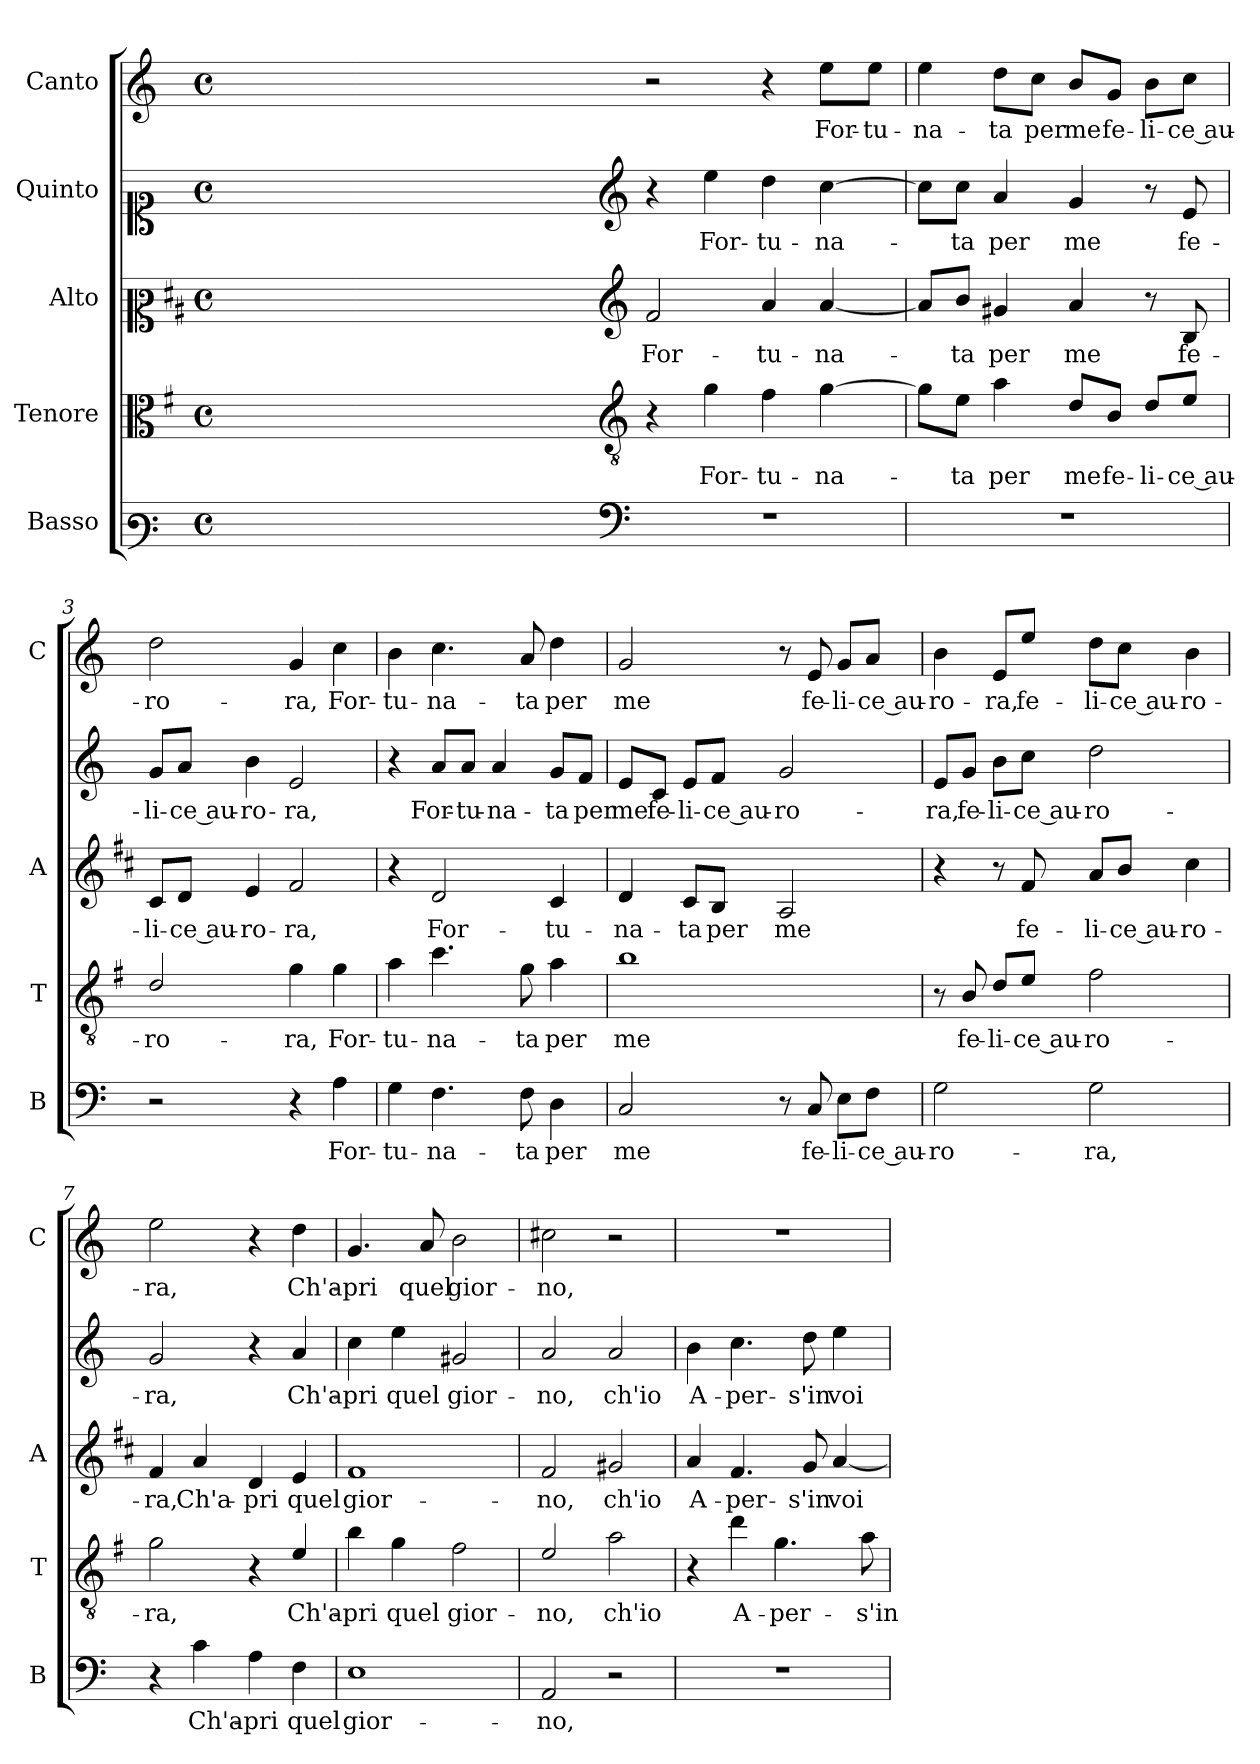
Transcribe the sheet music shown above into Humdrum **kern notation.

**kern	**text	**kern	**text	**kern	**text	**kern	**text	**kern	**text
*part5	*part5	*part4	*part4	*part3	*part3	*part2	*part2	*part1	*part1
*staff5	*staff5	*staff4	*staff4	*staff3	*staff3	*staff2	*staff2	*staff1	*staff1
*I"Basso	*	*I"Tenore	*	*I"Alto	*	*I"Quinto	*	*I"Canto	*
*I'B	*	*I'T	*	*I'A	*	*	*	*I'C	*
*clefF3	*	*clefC3	*	*clefC2	*	*clefC1	*	*clefG2	*
*	*	*ITrd4c7	*	*ITrd1c2	*	*	*	*	*
*k[]	*	*k[]	*	*k[]	*	*k[]	*	*k[]	*
*C:	*	*C:	*	*C:	*	*C:	*	*C:	*
*M4/4	*	*M4/4	*	*M4/4	*	*M4/4	*	*M4/4	*
*met(c)	*	*met(c)	*	*met(c)	*	*met(c)	*	*met(c)	*
=	=	=	=	=	=	=	=	=	=
1ryy	.	1ryy	.	1ryy	.	1ryy	.	1ryy	.
=1X-	=1X-	=1X-	=1X-	=1X-	=1X-	=1X-	=1X-	=1X-	=1X-
4ryy	.	4ryy	.	4ryy	.	4ryy	.	4ryy	.
4ryy	.	4ryy	.	4ryy	.	4ryy	.	4ryy	.
4ryy	.	4ryy	.	4ryy	.	4ryy	.	4ryy	.
4ryy	.	4ryy	.	4ryy	.	4ryy	.	4ryy	.
=1-	=1-	=1-	=1-	=1-	=1-	=1-	=1-	=1-	=1-
*clefF4	*	*clefGv2	*	*clefG2	*	*clefG2	*	*	*
!	!	!	!	!	!LO:LY:b	!	!	!	!
1r	.	4r	.	2e/	For-	4r	.	2r	.
!	!	!	!LO:LY:b	!	!	!	!LO:LY:b	!	!
.	.	4c\	For-	.	.	4ee\	For-	.	.
!	!	!	!LO:LY:b	!	!LO:LY:b	!	!LO:LY:b	!	!
.	.	4B\	-tu-	4g/	-tu-	4dd\	-tu-	4r	.
!	!	!	!LO:LY:b	!	!LO:LY:b	!	!LO:LY:b	!	!LO:LY:b
.	.	[4c\	-na-	[4g/	-na-	[4cc\	-na-	8ee\L	For-
!	!	!	!	!	!	!	!	!	!LO:LY:b
.	.	.	.	.	.	.	.	8ee\J	-tu-
=2	=2	=2	=2	=2	=2	=2	=2	=2	=2
!	!	!	!	!	!	!	!	!	!LO:LY:b
1r	.	8c\L]	.	8g/L]	.	8cc\L]	.	4ee\	-na-
!	!	!	!LO:LY:b	!	!LO:LY:b	!	!LO:LY:b	!	!
.	.	8A\J	-ta	8a/J	-ta	8cc\J	-ta	.	.
!	!	!	!LO:LY:b	!	!LO:LY:b	!	!LO:LY:b	!	!LO:LY:b
.	.	4d\	per	4f#X/	per	4a/	per	8dd\L	-ta
!	!	!	!	!	!	!	!	!	!LO:LY:b
.	.	.	.	.	.	.	.	8cc\J	per
!	!	!	!LO:LY:b	!	!LO:LY:b	!	!LO:LY:b	!	!LO:LY:b
.	.	8G/L	me	4g/	me	4g/	me	8b/L	me
!	!	!	!LO:LY:b	!	!	!	!	!	!LO:LY:b
.	.	8E/J	fe-	.	.	.	.	8g/J	fe-
!	!	!	!LO:LY:b	!	!	!	!	!	!LO:LY:b
.	.	8G/L	-li-	8r	.	8r	.	8b\L	-li-
!	!	!	!LO:LY:b	!	!LO:LY:b	!	!LO:LY:b	!	!LO:LY:b
.	.	8A/J	-ce au-	8A/	fe-	8e/	fe-	8cc\J	-ce au-
=3	=3	=3	=3	=3	=3	=3	=3	=3	=3
!	!	!	!LO:LY:b	!	!LO:LY:b	!	!LO:LY:b	!	!LO:LY:b
2r	.	2G/	-ro-	8B/L	-li-	8g/L	-li-	2dd\	-ro-
!	!	!	!	!	!LO:LY:b	!	!LO:LY:b	!	!
.	.	.	.	8c/J	-ce au-	8a/J	-ce au-	.	.
!	!	!	!	!	!LO:LY:b	!	!LO:LY:b	!	!
.	.	.	.	4d/	-ro-	4b\	-ro-	.	.
!	!	!	!LO:LY:b	!	!LO:LY:b	!	!LO:LY:b	!	!LO:LY:b
4r	.	4c\	-ra,	2e/	-ra,	2e/	-ra,	4g/	-ra,
!	!LO:LY:b	!	!LO:LY:b	!	!	!	!	!	!LO:LY:b
4A\	For-	4c\	For-	.	.	.	.	4cc\	For-
=4	=4	=4	=4	=4	=4	=4	=4	=4	=4
!	!LO:LY:b	!	!LO:LY:b	!	!	!	!	!	!LO:LY:b
4G\	-tu-	4d\	-tu-	4r	.	4r	.	4b\	-tu-
!	!LO:LY:b	!	!LO:LY:b	!	!LO:LY:b	!	!LO:LY:b	!	!LO:LY:b
4.F\	-na-	4.f\	-na-	2c/	For-	8a/L	For-	4.cc\	-na-
!	!	!	!	!	!	!	!LO:LY:b	!	!
.	.	.	.	.	.	8a/J	-tu-	.	.
!	!	!	!	!	!	!	!LO:LY:b	!	!
.	.	.	.	.	.	4a/	-na-	.	.
!	!LO:LY:b	!	!LO:LY:b	!	!	!	!	!	!LO:LY:b
8F\	-ta	8c\	-ta	.	.	.	.	8a/	-ta
!	!LO:LY:b	!	!LO:LY:b	!	!LO:LY:b	!	!LO:LY:b	!	!LO:LY:b
4D\	per	4d\	per	4B/	-tu-	8g/L	-ta	4dd\	per
!	!	!	!	!	!	!	!LO:LY:b	!	!
.	.	.	.	.	.	8f/J	per	.	.
!!LO:LB:g=z
=5	=5	=5	=5	=5	=5	=5	=5	=5	=5
!	!LO:LY:b	!	!LO:LY:b	!	!LO:LY:b	!	!LO:LY:b	!	!LO:LY:b
2C/	me	1e	me	4c/	-na-	8e/L	me	2g/	me
!	!	!	!	!	!	!	!LO:LY:b	!	!
.	.	.	.	.	.	8c/J	fe-	.	.
!	!	!	!	!	!LO:LY:b	!	!LO:LY:b	!	!
.	.	.	.	8B/L	-ta	8e/L	-li-	.	.
!	!	!	!	!	!LO:LY:b	!	!LO:LY:b	!	!
.	.	.	.	8A/J	per	8f/J	-ce au-	.	.
!	!	!	!	!	!LO:LY:b	!	!LO:LY:b	!	!
8r	.	.	.	2G/	me	2g/	-ro-	8r	.
!	!LO:LY:b	!	!	!	!	!	!	!	!LO:LY:b
8C/	fe-	.	.	.	.	.	.	8e/	fe-
!	!LO:LY:b	!	!	!	!	!	!	!	!LO:LY:b
8E\L	-li-	.	.	.	.	.	.	8g/L	-li-
!	!LO:LY:b	!	!	!	!	!	!	!	!LO:LY:b
8F\J	-ce au-	.	.	.	.	.	.	8a/J	-ce au-
=6	=6	=6	=6	=6	=6	=6	=6	=6	=6
!	!LO:LY:b	!	!	!	!	!	!LO:LY:b	!	!LO:LY:b
2G\	-ro-	8r	.	4r	.	8e/L	-ra,	4b\	-ro-
!	!	!	!LO:LY:b	!	!	!	!LO:LY:b	!	!
.	.	8E/	fe-	.	.	8g/J	fe-	.	.
!	!	!	!LO:LY:b	!	!	!	!LO:LY:b	!	!LO:LY:b
.	.	8G/L	-li-	8r	.	8b\L	-li-	8e/L	-ra,
!	!	!	!LO:LY:b	!	!LO:LY:b	!	!LO:LY:b	!	!LO:LY:b
.	.	8A/J	-ce au-	8e/	fe-	8cc\J	-ce au-	8ee/J	fe-
!	!LO:LY:b	!	!LO:LY:b	!	!LO:LY:b	!	!LO:LY:b	!	!LO:LY:b
2G\	-ra,	2B\	-ro-	8g/L	-li-	2dd\	-ro-	8dd\L	-li-
!	!	!	!	!	!LO:LY:b	!	!	!	!LO:LY:b
.	.	.	.	8a/J	-ce au-	.	.	8cc\J	-ce au-
!	!	!	!	!	!LO:LY:b	!	!	!	!LO:LY:b
.	.	.	.	4b\	-ro-	.	.	4b\	-ro-
=7	=7	=7	=7	=7	=7	=7	=7	=7	=7
!	!	!	!LO:LY:b	!	!LO:LY:b	!	!LO:LY:b	!	!LO:LY:b
4r	.	2c\	-ra,	4e/	-ra,	2g/	-ra,	2ee\	-ra,
!	!LO:LY:b	!	!	!	!LO:LY:b	!	!	!	!
4c\	Ch'a-	.	.	4g/	Ch'a-	.	.	.	.
!	!LO:LY:b	!	!	!	!LO:LY:b	!	!	!	!
4A\	-pri	4r	.	4c/	-pri	4r	.	4r	.
!	!LO:LY:b	!	!LO:LY:b	!	!LO:LY:b	!	!LO:LY:b	!	!LO:LY:b
4F\	quel	4A/	Ch'a-	4d/	quel	4a/	Ch'a-	4dd\	Ch'a-
=8	=8	=8	=8	=8	=8	=8	=8	=8	=8
!	!LO:LY:b	!	!LO:LY:b	!	!LO:LY:b	!	!LO:LY:b	!	!LO:LY:b
1E	gior-	4e\	-pri	1e	gior-	4cc\	-pri	4.g/	-pri
!	!	!	!LO:LY:b	!	!	!	!LO:LY:b	!	!
.	.	4c\	quel	.	.	4ee\	quel	.	.
!	!	!	!	!	!	!	!	!	!LO:LY:b
.	.	.	.	.	.	.	.	8a/	quel
!	!	!	!LO:LY:b	!	!	!	!LO:LY:b	!	!LO:LY:b
.	.	2B\	gior-	.	.	2g#X/	gior-	2b\	gior-
=9	=9	=9	=9	=9	=9	=9	=9	=9	=9
!	!LO:LY:b	!	!LO:LY:b	!	!LO:LY:b	!	!LO:LY:b	!	!LO:LY:b
2AA/	-no,	2A/	-no,	2e/	-no,	2a/	-no,	2cc#X\	-no,
!	!	!	!LO:LY:b	!	!LO:LY:b	!	!LO:LY:b	!	!
2r	.	2d\	ch'io	2f#X/	ch'io	2a/	ch'io	2r	.
!!LO:PB:g=z
=10	=10	=10	=10	=10	=10	=10	=10	=10	=10
!	!	!	!	!	!LO:LY:b	!	!LO:LY:b	!	!
1r	.	4r	.	4g/	A-	4b\	A-	1r	.
!	!	!	!LO:LY:b	!	!LO:LY:b	!	!LO:LY:b	!	!
.	.	4g\	A-	4.e/	-per-	4.cc\	-per-	.	.
!	!	!	!LO:LY:b	!	!	!	!	!	!
.	.	4.c\	-per-	.	.	.	.	.	.
!	!	!	!	!	!LO:LY:b	!	!LO:LY:b	!	!
.	.	.	.	8f/	-s'in	8dd\	-s'in	.	.
!	!	!	!	!	!LO:LY:b	!	!LO:LY:b	!	!
.	.	.	.	[4g/	voi	4ee\	voi	.	.
!	!	!	!LO:LY:b	!	!	!	!	!	!
.	.	8d\	-s'in	.	.	.	.	.	.
=	=	=	=	=	=	=	=	=	=
*-	*-	*-	*-	*-	*-	*-	*-	*-	*-
